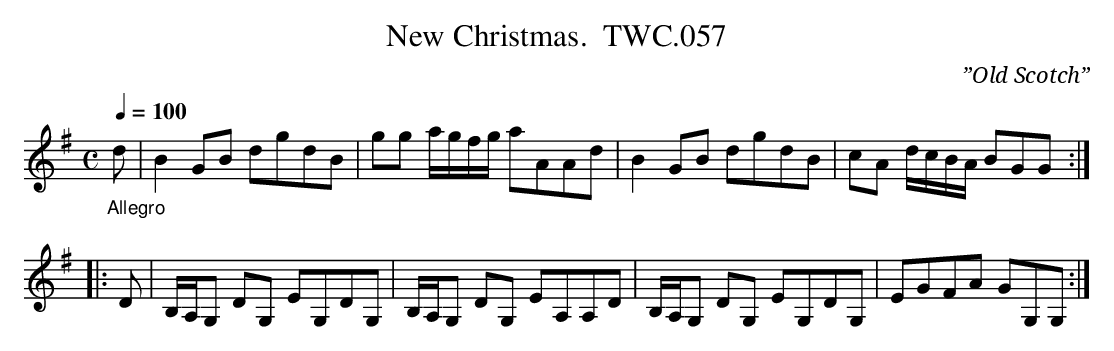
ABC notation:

X:1
T:New Christmas.  TWC.057
L:1/8
C:”Old Scotch”
M:C
Q:1/4=100
K:G
"_Allegro" d|B2 GB dgdB|gg a/g/f/g/ aAAd|B2 GB dgdB|cA d/c/B/A/ BGG :|
|: D |B,/A,/G, DG, EG,DG, |B,/A,/G, DG, EA,A,D|B,/A,/G, DG, EG,DG,|EGFA GG,G, :|
